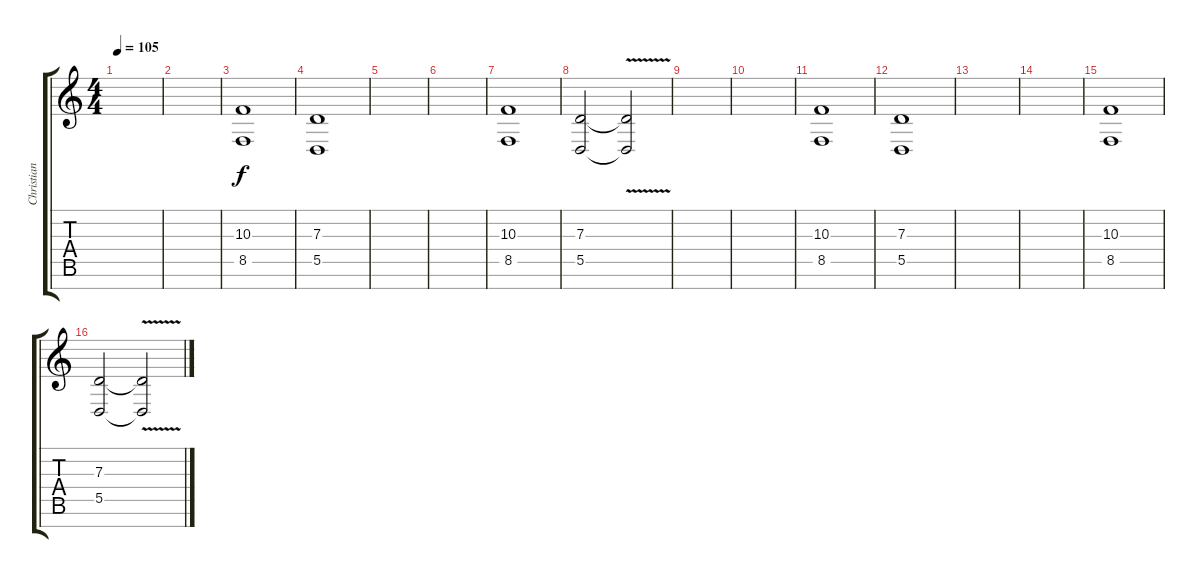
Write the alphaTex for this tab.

\track ("Christian \"Flake\" Lorenz 2" "Christian ") {instrument choiraahs}
\staff {score tabs}
\tuning (E4 B3 G3 D3 A2 E2 B1) {hide}
\ts (4 4)
\tempo 105
\clef g2
\ks c
|
|
(10.3 8.5).1{volume 13} |
(7.3 5.5).1{volume 0} |
|
|
(10.3 8.5).1{volume 13} |
(7.3 5.5).2 (7.3{v t} 5.5{v t}).2{volume 0} |
|
|
(10.3 8.5).1{volume 13} |
(7.3 5.5).1{volume 0} |
|
|
(10.3 8.5).1{volume 13} |
(7.3 5.5).2 (7.3{v t} 5.5{v t}).2{volume 0}
